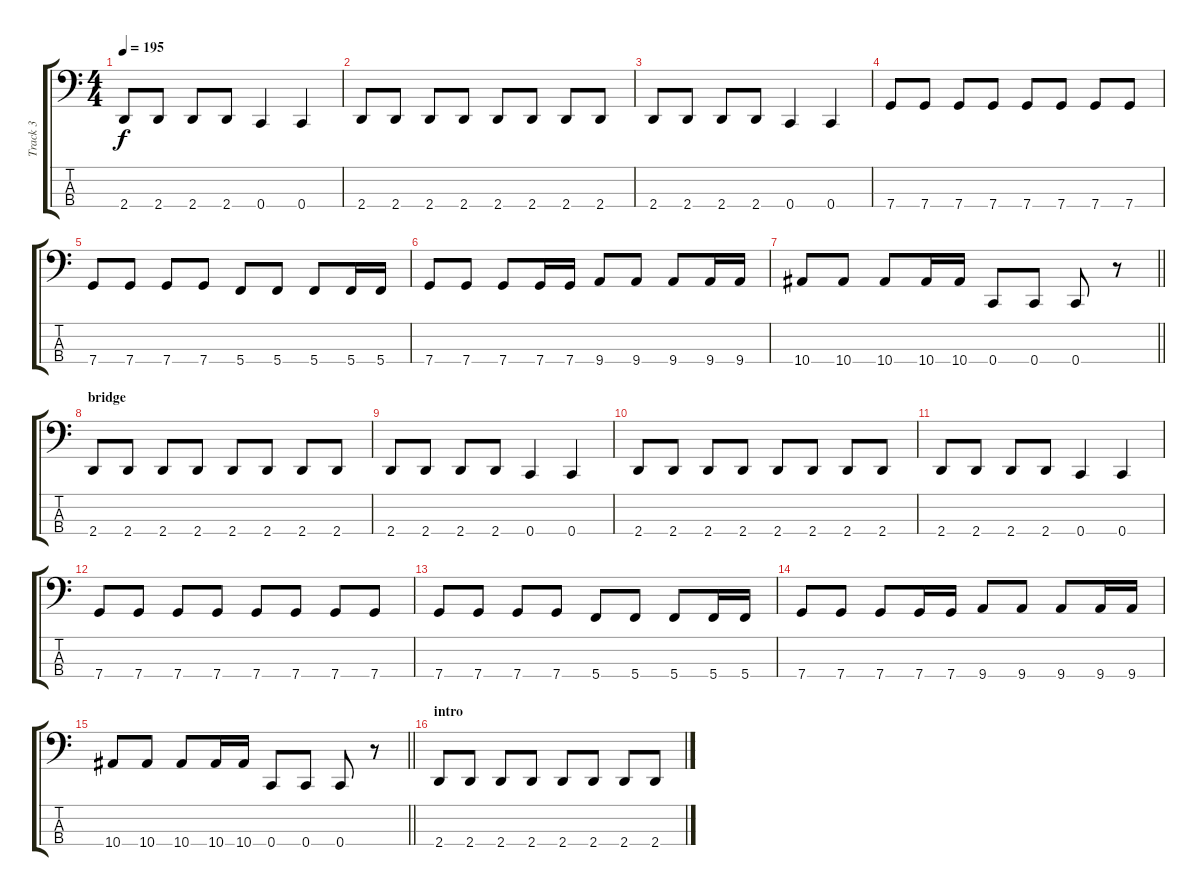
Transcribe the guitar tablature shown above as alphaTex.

\track ("Track 3" "Track 3") {instrument electricbasspick}
\staff {score tabs}
\tuning (F2 C2 G1 C1) {hide}
\ts (4 4)
\tempo 195
\clef f4
\ks c
2.4.8{dy f} 2.4.8 2.4.8 2.4.8 0.4.4 0.4.4 |
2.4.8 2.4.8 2.4.8 2.4.8 2.4.8 2.4.8 2.4.8 2.4.8 |
2.4.8 2.4.8 2.4.8 2.4.8 0.4.4 0.4.4 |
7.4.8 7.4.8 7.4.8 7.4.8 7.4.8 7.4.8 7.4.8 7.4.8 |
7.4.8 7.4.8 7.4.8 7.4.8 5.4.8 5.4.8 5.4.8 5.4.16 5.4.16 |
7.4.8 7.4.8 7.4.8 7.4.16 7.4.16 9.4.8 9.4.8 9.4.8 9.4.16 9.4.16 |
\barLineRight lightlight
10.4.8 10.4.8 10.4.8 10.4.16 10.4.16 0.4.8 0.4.8 0.4.8 r.8 |
\section ("" "bridge")
2.4.8 2.4.8 2.4.8 2.4.8 2.4.8 2.4.8 2.4.8 2.4.8 |
2.4.8 2.4.8 2.4.8 2.4.8 0.4.4 0.4.4 |
2.4.8 2.4.8 2.4.8 2.4.8 2.4.8 2.4.8 2.4.8 2.4.8 |
2.4.8 2.4.8 2.4.8 2.4.8 0.4.4 0.4.4 |
7.4.8 7.4.8 7.4.8 7.4.8 7.4.8 7.4.8 7.4.8 7.4.8 |
7.4.8 7.4.8 7.4.8 7.4.8 5.4.8 5.4.8 5.4.8 5.4.16 5.4.16 |
7.4.8 7.4.8 7.4.8 7.4.16 7.4.16 9.4.8 9.4.8 9.4.8 9.4.16 9.4.16 |
\barLineRight lightlight
10.4.8 10.4.8 10.4.8 10.4.16 10.4.16 0.4.8 0.4.8 0.4.8 r.8 |
\section ("" "intro")
2.4.8 2.4.8 2.4.8 2.4.8 2.4.8 2.4.8 2.4.8 2.4.8
